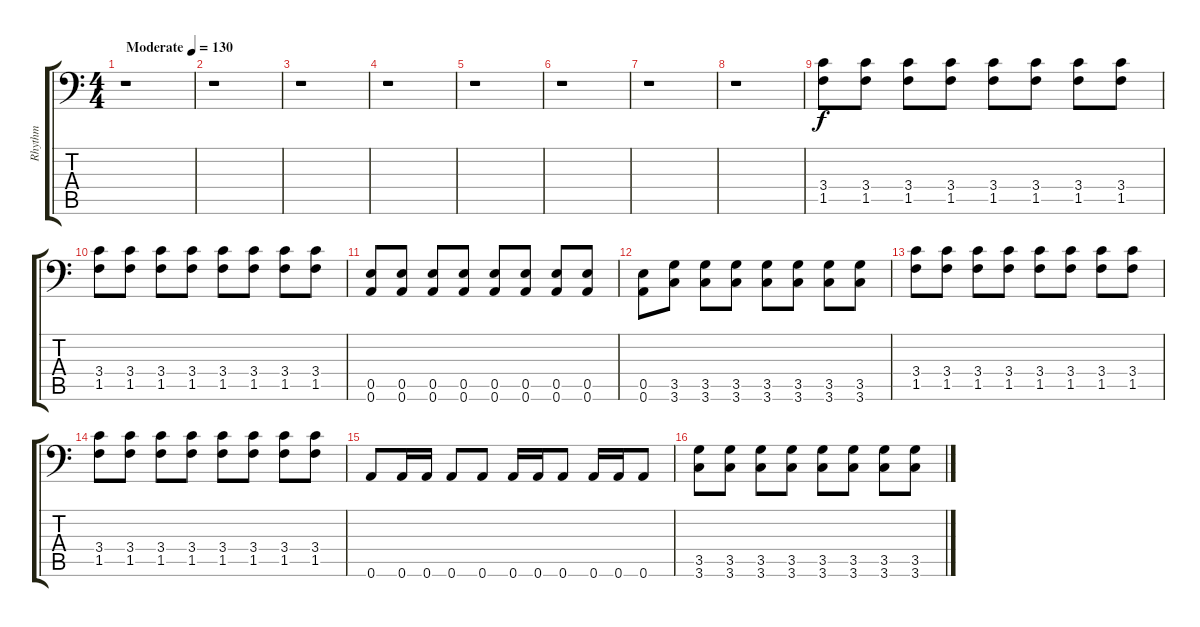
\track ("Rhythm" "Rhythm") {instrument distortionguitar}
\staff {score tabs}
\tuning (B3 Gb3 D3 A2 E2 A1) {hide}
\ts (4 4)
\tempo (130 "Moderate")
\clef f4
\ks c
r.1{dy f instrument distortionguitar} |
r.1 |
r.1 |
r.1 |
r.1 |
r.1 |
r.1 |
r.1 |
(3.4 1.5).8 (3.4 1.5).8 (3.4 1.5).8 (3.4 1.5).8 (3.4 1.5).8 (3.4 1.5).8 (3.4 1.5).8 (3.4 1.5).8 |
(3.4 1.5).8 (3.4 1.5).8 (3.4 1.5).8 (3.4 1.5).8 (3.4 1.5).8 (3.4 1.5).8 (3.4 1.5).8 (3.4 1.5).8 |
(0.5 0.6).8 (0.5 0.6).8 (0.5 0.6).8 (0.5 0.6).8 (0.5 0.6).8 (0.5 0.6).8 (0.5 0.6).8 (0.5 0.6).8 |
(0.5 0.6).8 (3.5 3.6).8 (3.5 3.6).8 (3.5 3.6).8 (3.5 3.6).8 (3.5 3.6).8 (3.5 3.6).8 (3.5 3.6).8 |
(3.4 1.5).8 (3.4 1.5).8 (3.4 1.5).8 (3.4 1.5).8 (3.4 1.5).8 (3.4 1.5).8 (3.4 1.5).8 (3.4 1.5).8 |
(3.4 1.5).8 (3.4 1.5).8 (3.4 1.5).8 (3.4 1.5).8 (3.4 1.5).8 (3.4 1.5).8 (3.4 1.5).8 (3.4 1.5).8 |
0.6.8 0.6.16 0.6.16 0.6.8 0.6.8 0.6.16 0.6.16 0.6.8 0.6.16 0.6.16 0.6.8 |
(3.5 3.6).8 (3.5 3.6).8 (3.5 3.6).8 (3.5 3.6).8 (3.5 3.6).8 (3.5 3.6).8 (3.5 3.6).8 (3.5 3.6).8
